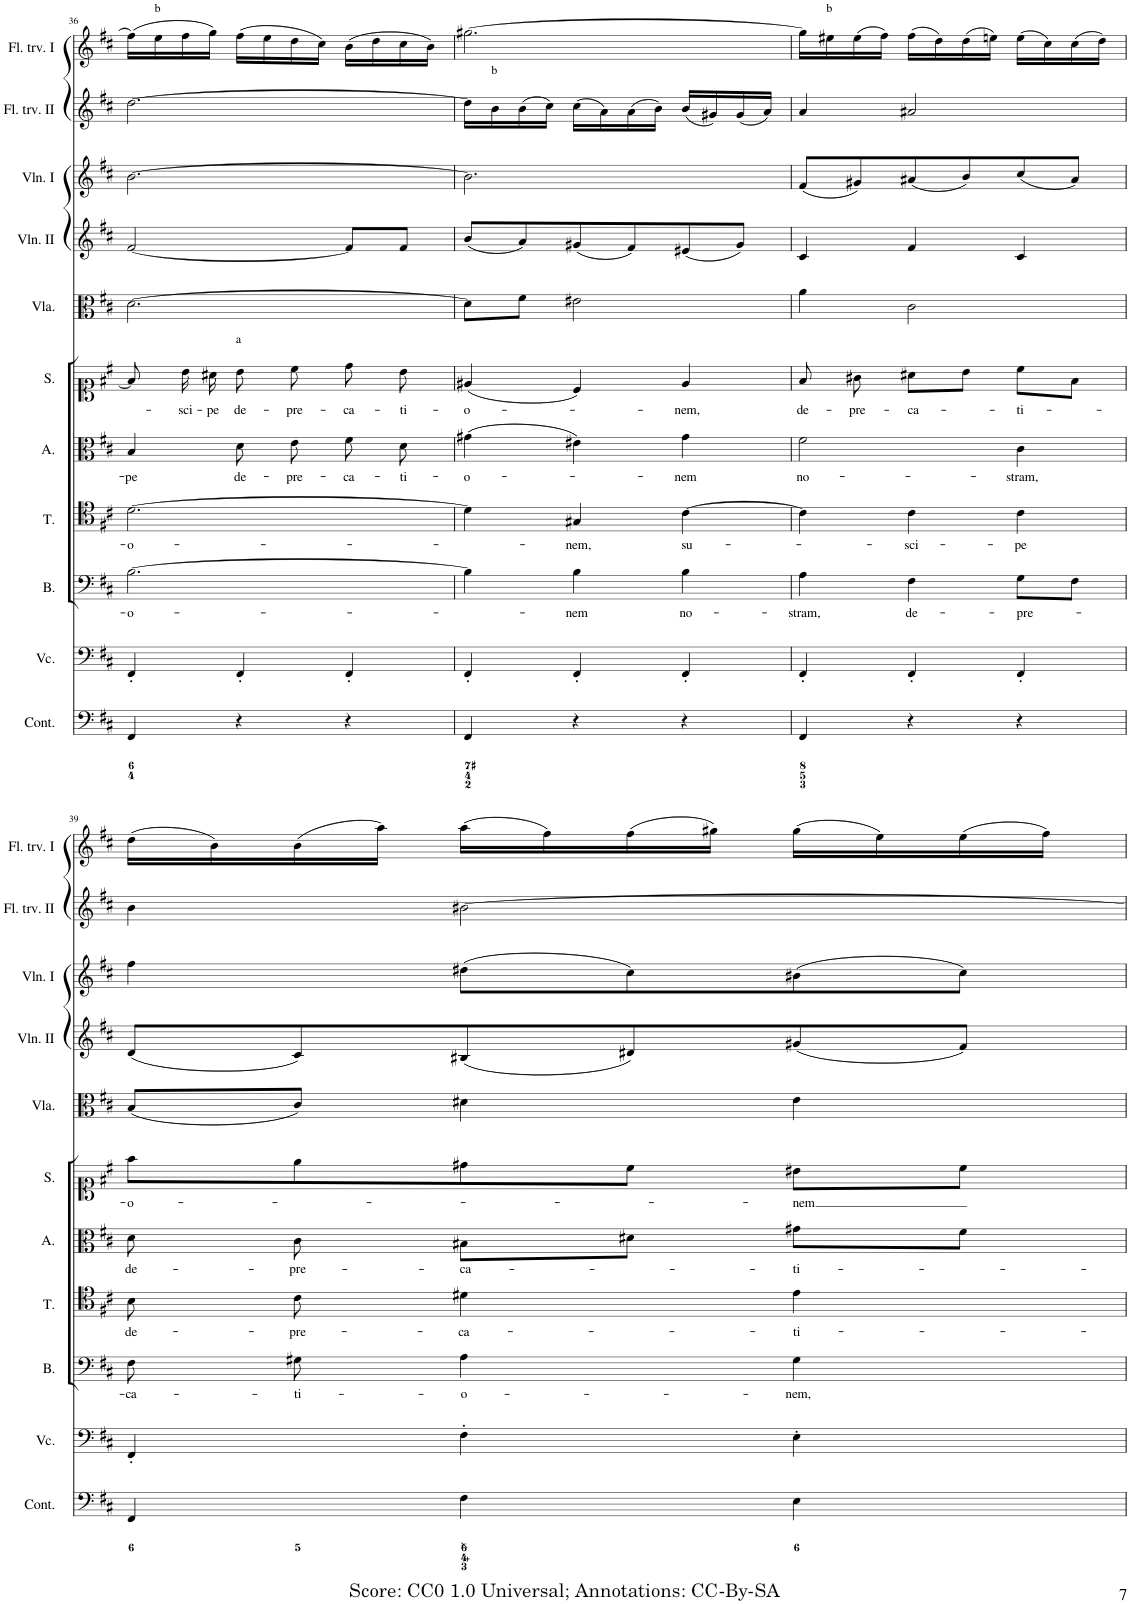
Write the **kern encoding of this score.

**kern	**kern	**kern	**text	**kern	**text	**kern	**text	**kern	**text	**kern	**kern	**kern	**kern	**kern
*part11	*part10	*part9	*part9	*part8	*part8	*part7	*part7	*part6	*part6	*part5	*part4	*part3	*part2	*part1
*staff11	*staff10	*staff9	*staff9	*staff8	*staff8	*staff7	*staff7	*staff6	*staff6	*staff5	*staff4	*staff3	*staff2	*staff1
*I"Continuo	*I"Violoncello	*I"Basso	*	*I"Tenore	*	*I"Alto	*	*I"Soprano	*	*I"Viola	*I"Violino II	*I"Violino I	*I"Flauto traverso II	*I"Flauto traverso I
*I'Cont.	*I'Vc.	*I'B.	*	*I'T.	*	*I'A.	*	*I'S.	*	*I'Vla.	*I'Vln. II	*I'Vln. I	*I'Fl. trv. II	*I'Fl. trv. I
!!LO:PB:g=z
*clefF4	*clefF4	*clefF4	*	*clefC4	*	*clefC3	*	*clefC1	*	*clefC3	*clefG2	*clefG2	*clefG2	*clefG2
*k[f#c#]	*k[f#c#]	*k[f#c#]	*	*k[f#c#]	*	*k[f#c#]	*	*k[f#c#]	*	*k[f#c#]	*k[f#c#]	*k[f#c#]	*k[f#c#]	*k[f#c#]
*M3/4	*M3/4	*M3/4	*	*M3/4	*	*M3/4	*	*M3/4	*	*M3/4	*M3/4	*M3/4	*M3/4	*M3/4
=36	=36	=36	=36	=36	=36	=36	=36	=36	=36	=36	=36	=36	=36	=36
!	!	!	!LO:LY:b	!	!LO:LY:b	!	!LO:LY:b	!	!	!	!	!	!	!
4FF#/	4FF#'/	[2.B\	-o-	[2.d\	-o-	4B/	-pe	8f#/]	.	[2.d\	[2f#/	[2.b\	[2.dd\	(16ff#\LL]
!	!	!	!	!	!	!	!	!	!	!	!	!	!	!LO:TX:a:t=b
.	.	.	.	.	.	.	.	.	.	.	.	.	.	16ee\
!	!	!	!	!	!	!	!	!	!LO:LY:b	!	!	!	!	!
.	.	.	.	.	.	.	.	16b\	-sci-	.	.	.	.	16ff#\
!	!	!	!	!	!	!	!	!	!LO:LY:b	!	!	!	!	!
.	.	.	.	.	.	.	.	16a#X\	-pe	.	.	.	.	16gg\JJ)
!	!	!	!	!	!	!	!	!LO:TX:a:t=a	!	!	!	!	!	!
!	!	!	!	!	!	!	!LO:LY:b	!	!LO:LY:b	!	!	!	!	!
4r	4FF#'/	.	.	.	.	8d\	de-	8b\	de-	.	.	.	.	(16ff#\LL
.	.	.	.	.	.	.	.	.	.	.	.	.	.	16ee\
!	!	!	!	!	!	!	!LO:LY:b	!	!LO:LY:b	!	!	!	!	!
.	.	.	.	.	.	8e\	-pre-	8cc#\	-pre-	.	.	.	.	16dd\
.	.	.	.	.	.	.	.	.	.	.	.	.	.	16cc#\JJ)
!	!	!	!	!	!	!	!LO:LY:b	!	!LO:LY:b	!	!	!	!	!
4r	4FF#'/	.	.	.	.	8f#\	-ca-	8dd\	-ca-	.	8f#/L]	.	.	(16b\LL
.	.	.	.	.	.	.	.	.	.	.	.	.	.	16dd\
!	!	!	!	!	!	!	!LO:LY:b	!	!LO:LY:b	!	!	!	!	!
.	.	.	.	.	.	8d\	-ti-	8b\	-ti-	.	8f#/J	.	.	16cc#\
.	.	.	.	.	.	.	.	.	.	.	.	.	.	16b\JJ)
=37	=37	=37	=37	=37	=37	=37	=37	=37	=37	=37	=37	=37	=37	=37
!	!	!	!	!	!	!	!LO:LY:b	!	!LO:LY:b	!	!	!	!	!
4FF#/	4FF#'/	4B\]	.	4d\]	.	(4g#X\	-o-	(4e#X/	-o-	8d\L]	(8b/L	2.b\]	16dd\LL]	[2.gg#X\
!	!	!	!	!	!	!	!	!	!	!	!	!	!LO:TX:a:t=b	!
.	.	.	.	.	.	.	.	.	.	.	.	.	16b\	.
.	.	.	.	.	.	.	.	.	.	8f#\J	8a/)	.	(16b\	.
.	.	.	.	.	.	.	.	.	.	.	.	.	16cc#\JJ)	.
!	!	!	!LO:LY:b	!	!LO:LY:b	!	!	!	!	!	!	!	!	!
4r	4FF#'/	4B\	-nem	4G#X/	-nem,	4e#X\)	.	4c#/)	.	2e#X\	(8g#X/	.	(16cc#\LL	.
.	.	.	.	.	.	.	.	.	.	.	.	.	16a\)	.
.	.	.	.	.	.	.	.	.	.	.	8f#/)	.	(16a\	.
.	.	.	.	.	.	.	.	.	.	.	.	.	16b\JJ)	.
!	!	!	!LO:LY:b	!	!LO:LY:b	!	!LO:LY:b	!	!LO:LY:b	!	!	!	!	!
4r	4FF#'/	4B\	no-	[4c#\	su-	4g#\	-nem	4e#/	-nem,	.	(8e#X/	.	(16b/LL	.
.	.	.	.	.	.	.	.	.	.	.	.	.	16g#X/)	.
.	.	.	.	.	.	.	.	.	.	.	8g#/J)	.	(16g#/	.
.	.	.	.	.	.	.	.	.	.	.	.	.	16a/JJ)	.
=38	=38	=38	=38	=38	=38	=38	=38	=38	=38	=38	=38	=38	=38	=38
!	!	!	!LO:LY:b	!	!	!	!LO:LY:b	!	!LO:LY:b	!	!	!	!	!
4FF#/	4FF#'/	4A\	-stram,	4c#\]	.	2f#\	no-	8f#/	de-	4a\	4c#/	(8f#/L	4a/	16gg#\LL]
!	!	!	!	!	!	!	!	!	!	!	!	!	!	!LO:TX:a:t=b
.	.	.	.	.	.	.	.	.	.	.	.	.	.	16ee#X\
!	!	!	!	!	!	!	!	!	!LO:LY:b	!	!	!	!	!
.	.	.	.	.	.	.	.	8g#X\	-pre-	.	.	8g#X/)	.	(16ee#\
.	.	.	.	.	.	.	.	.	.	.	.	.	.	16ff#\JJ)
!	!	!	!LO:LY:b	!	!LO:LY:b	!	!	!	!LO:LY:b	!	!	!	!	!
4r	4FF#'/	4F#\	de-	4c#\	-sci-	.	.	8a#X\L	-ca-	2c#\	4f#/	(8a#X/	2a#X/	(16ff#\LL
.	.	.	.	.	.	.	.	.	.	.	.	.	.	16dd\)
.	.	.	.	.	.	.	.	8b\J	.	.	.	8b/)	.	(16dd\
.	.	.	.	.	.	.	.	.	.	.	.	.	.	16een\JJ)
!	!	!	!LO:LY:b	!	!LO:LY:b	!	!LO:LY:b	!	!LO:LY:b	!	!	!	!	!
4r	4FF#'/	8G\L	-pre-	4c#\	-pe	4c#\	-stram,	8cc#\L	-ti-	.	4c#/	(8cc#/	.	(16ee\LL
.	.	.	.	.	.	.	.	.	.	.	.	.	.	16cc#\)
.	.	8F#\J	.	.	.	.	.	8f#\J	.	.	.	8a#/J)	.	(16cc#\
.	.	.	.	.	.	.	.	.	.	.	.	.	.	16dd\JJ)
!!LO:LB:g=z
=39	=39	=39	=39	=39	=39	=39	=39	=39	=39	=39	=39	=39	=39	=39
!	!	!	!LO:LY:b	!	!LO:LY:b	!	!LO:LY:b	!	!LO:LY:b	!	!	!	!	!
4FF#/	4FF#'/	8F#\	-ca-	8B\L	de-	8d\	de-	8ff#\L	-o-	(8B/L	(8d/L	4ff#\	4b\	(16dd\LL
.	.	.	.	.	.	.	.	.	.	.	.	.	.	16b\)
!	!	!	!LO:LY:b	!	!LO:LY:b	!	!LO:LY:b	!	!	!	!	!	!	!
.	.	8G#X\	-ti-	8c#\J	-pre-	8c#\	-pre-	8ee\	.	8c#/J)	8c#/)	.	.	(16b\
.	.	.	.	.	.	.	.	.	.	.	.	.	.	16aa\JJ)
!	!	!	!LO:LY:b	!	!LO:LY:b	!	!LO:LY:b	!	!	!	!	!	!	!
4F#\	4F#'\	4A\	-o-	4d#X\	-ca-	8B#X\L	-ca-	8dd#X\	.	4d#X\	(8B#X/	(8dd#X\L	[2b#X\	(16aa\LL
.	.	.	.	.	.	.	.	.	.	.	.	.	.	16ff#\)
.	.	.	.	.	.	8d#X\J	.	8cc#\J	.	.	8d#X/)	8cc#\)	.	(16ff#\
.	.	.	.	.	.	.	.	.	.	.	.	.	.	16gg#X\JJ)
!	!	!	!LO:LY:b	!	!LO:LY:b	!	!LO:LY:b	!	!LO:LY:b	!	!	!	!	!
4E\	4E'\	4G#\	-nem,	4e\	-ti-	8g#X\L	-ti-	8b#X\L	-nem	4e\	(8g#X/	(8b#X\	.	(16gg#\LL
.	.	.	.	.	.	.	.	.	.	.	.	.	.	16ee\)
.	.	.	.	.	.	8f#\J	.	8cc#\J	.	.	8f#/J)	8cc#\J)	.	(16ee\
.	.	.	.	.	.	.	.	.	.	.	.	.	.	16ff#\JJ)
=	=	=	=	=	=	=	=	=	=	=	=	=	=	=
*-	*-	*-	*-	*-	*-	*-	*-	*-	*-	*-	*-	*-	*-	*-
